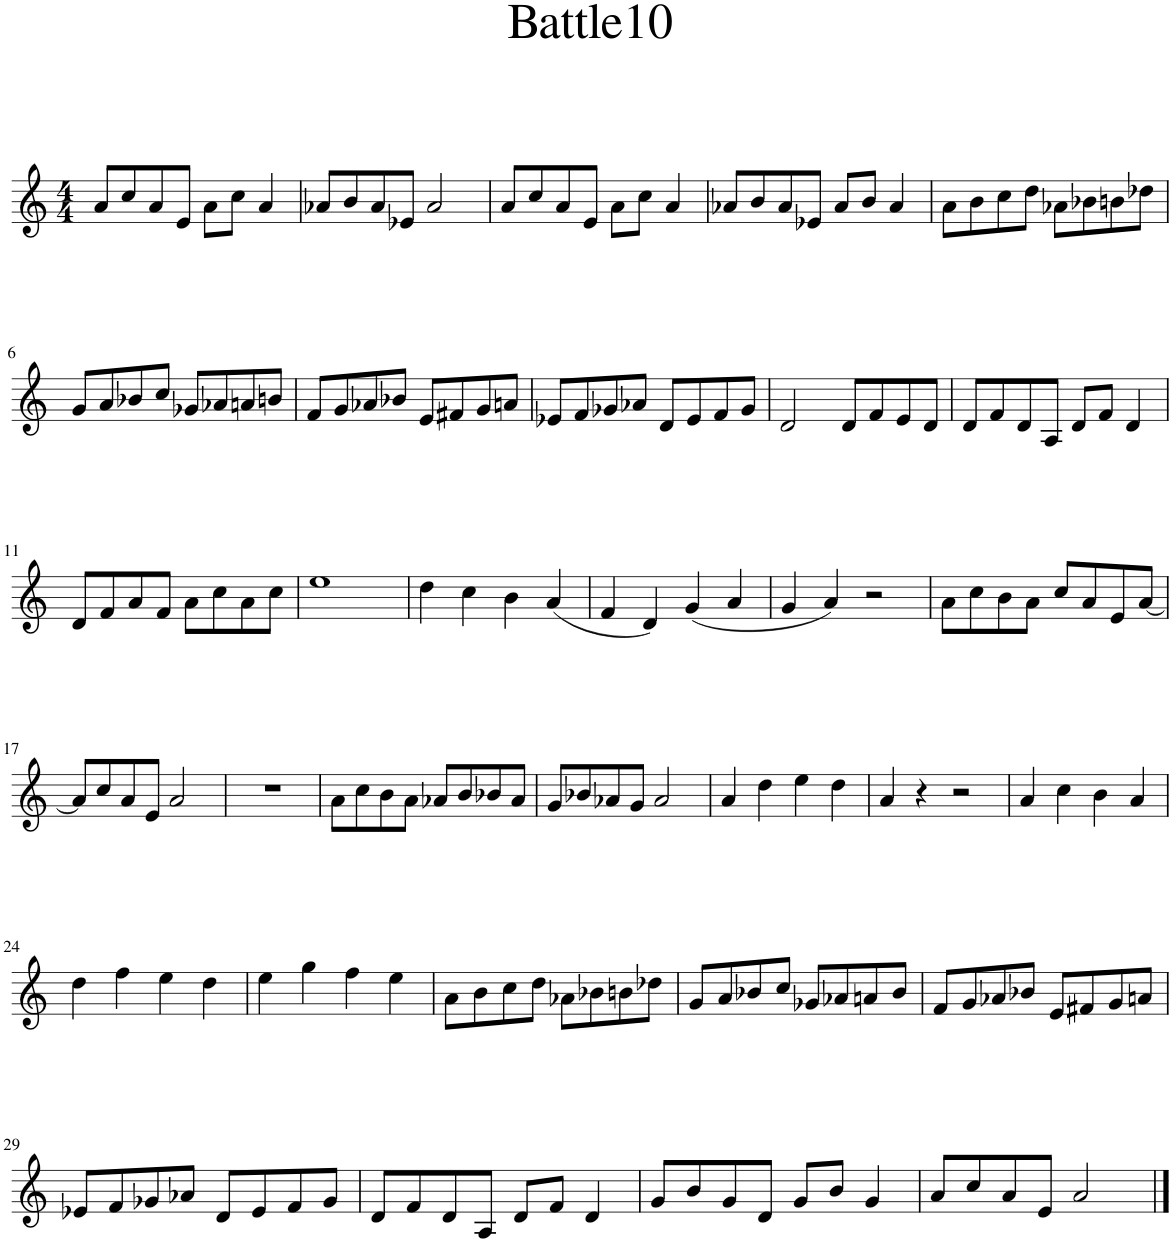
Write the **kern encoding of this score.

**kern
*part1
*staff1
*I"Violin
*I'Vln.
*clefG2
*k[]
*M4/4
=1
8a/L
8cc/
8a/
8e/J
8a\L
8cc\J
4a/
=2
8a-X/L
8b/
8a-/
8e-X/J
2a-/
=3
8a/L
8cc/
8a/
8e/J
8a\L
8cc\J
4a/
=4
8a-X/L
8b/
8a-/
8e-X/J
8a-/L
8b/J
4a-/
=5
8a\L
8b\
8cc\
8dd\J
8a-X\L
8b-X\
8bn\
8dd-X\J
!!LO:LB:g=z
=6
8g/L
8a/
8b-X/
8cc/J
8g-X/L
8a-X/
8an/
8bn/J
=7
8f/L
8g/
8a-X/
8b-X/J
8e/L
8f#X/
8g/
8an/J
=8
8e-X/L
8f/
8g-X/
8a-X/J
8d/L
8e-/
8f/
8g-/J
=9
2d/
8d/L
8f/
8e/
8d/J
=10
8d/L
8f/
8d/
8A/J
8d/L
8f/J
4d/
!!LO:LB:g=z
=11
8d/L
8f/
8a/
8f/J
8a\L
8cc\
8a\
8cc\J
=12
1ee
=13
4dd\
4cc\
4b\
(4a/
=14
4f/
4d/)
(4g/
4a/
=15
4g/
4a/)
2r
=16
8a\L
8cc\
8b\
8a\J
8cc/L
8a/
8e/
[8a/J
!!LO:LB:g=z
=17
8a/L]
8cc/
8a/
8e/J
2a/
=18
1r
=19
8a\L
8cc\
8b\
8a\J
8a-X/L
8b/
8b-X/
8a-/J
=20
8g/L
8b-X/
8a-X/
8g/J
2a-/
=21
4a/
4dd\
4ee\
4dd\
=22
4a/
4r
2r
=23
4a/
4cc\
4b\
4a/
!!LO:LB:g=z
=24
4dd\
4ff\
4ee\
4dd\
=25
4ee\
4gg\
4ff\
4ee\
=26
8a\L
8b\
8cc\
8dd\J
8a-X\L
8b-X\
8bn\
8dd-X\J
=27
8g/L
8a/
8b-X/
8cc/J
8g-X/L
8a-X/
8an/
8b-/J
=28
8f/L
8g/
8a-X/
8b-X/J
8e/L
8f#X/
8g/
8an/J
!!LO:LB:g=z
=29
8e-X/L
8f/
8g-X/
8a-X/J
8d/L
8e-/
8f/
8g-/J
=30
8d/L
8f/
8d/
8A/J
8d/L
8f/J
4d/
=31
8g/L
8b/
8g/
8d/J
8g/L
8b/J
4g/
=32
8a/L
8cc/
8a/
8e/J
2a/
==
*-
